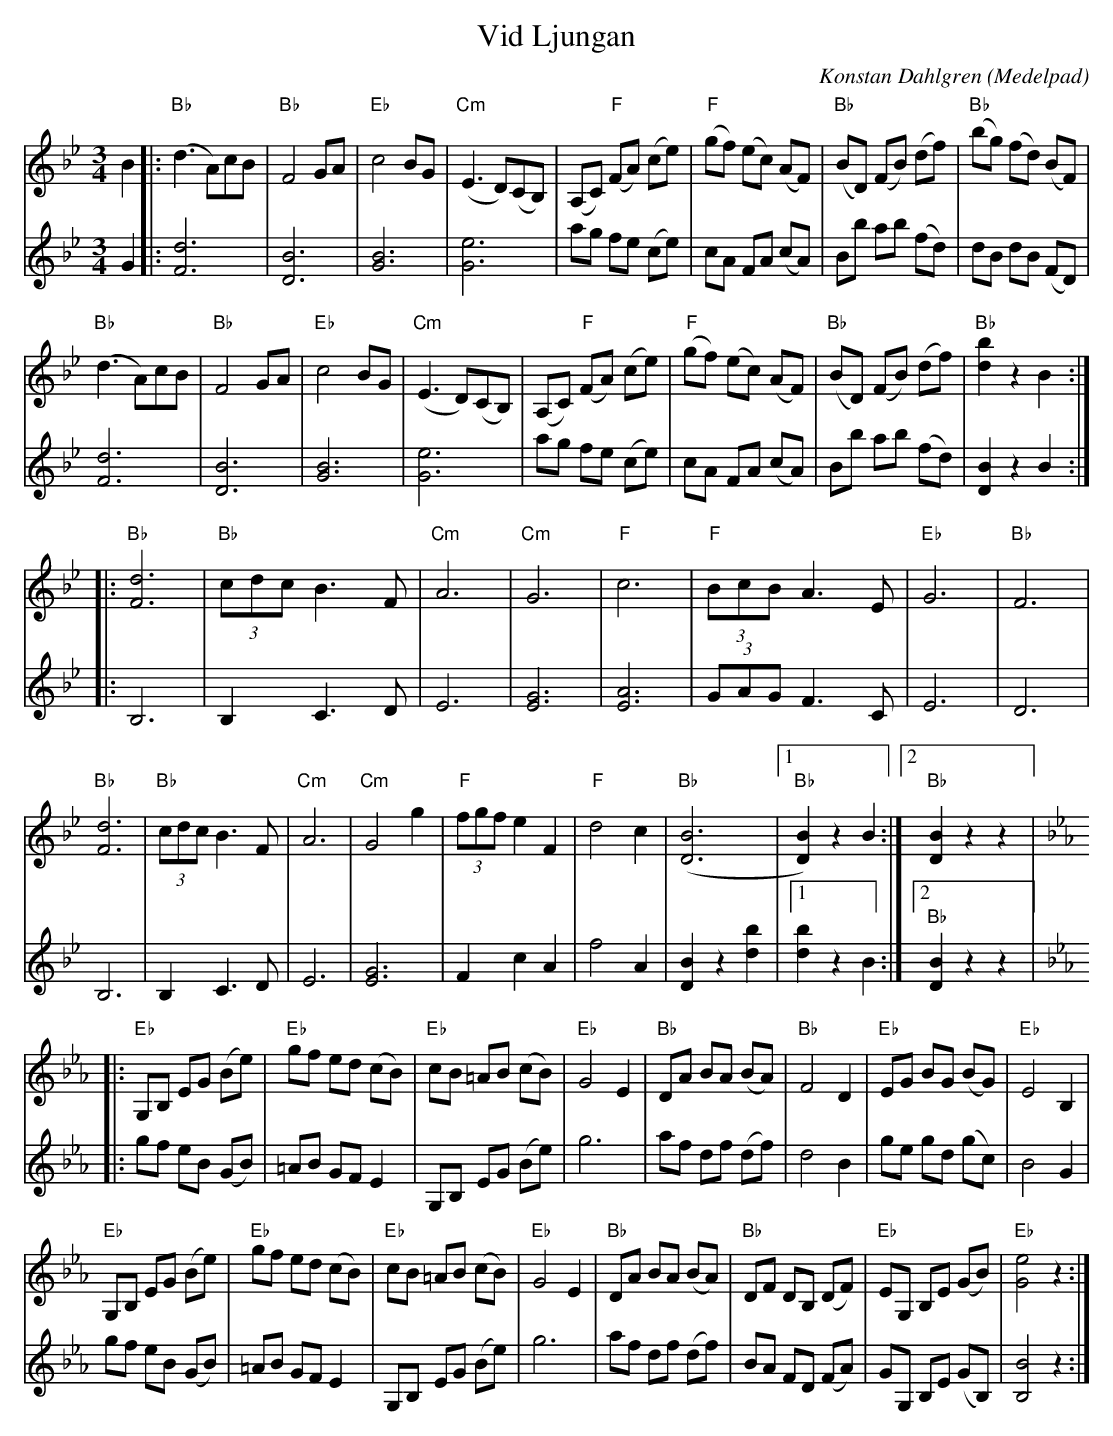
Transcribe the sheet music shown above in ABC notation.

X:1
T:Vid Ljungan
O:Medelpad
C:Konstan Dahlgren
L:1/8
M:3/4
K:Bb
V:1
B2 |:"Bb" (d3 A)cB |"Bb" F4 GA |"Eb" c4 BG |"Cm" (E3 D)(CB,) | (A,C)"F" (FA) (ce) | "F" (gf) (ec) (AF) |"Bb" (BD) (FB) (df) | "Bb" (bg) (fd) (BF) |
"Bb" (d3 A)cB |"Bb" F4 GA | "Eb" c4 BG |"Cm" (E3 D)(CB,) | (A,C)"F" (FA) (ce) |"F" (gf) (ec) (AF) |"Bb" (BD) (FB) (df) | "Bb" [db]2 z2 B2 ::
"Bb" [Fd]6 |"Bb" (3cdc B3 F |"Cm" A6 |"Cm" G6 |"F" c6 |"F" (3BcB A3 E | "Eb" G6 |"Bb" F6 |
"Bb" [Fd]6 |"Bb" (3cdc B3 F |"Cm" A6 |"Cm" G4 g2 | "F" (3fgf e2 F2 | "F" d4 c2 |"Bb" ([DB]6 |1"Bb" [DB]2) z2 B2 :|2"Bb" [DB]2 z2 z2 |:
[K:Eb] "Eb" G,B, EG (Be) | "Eb" gf ed (cB) |"Eb" cB =AB (cB) |"Eb" G4 E2 |"Bb" DA BA (BA) |"Bb" F4 D2 |"Eb" EG BG (BG) | "Eb" E4 B,2 |
"Eb" G,B, EG (Be) |"Eb" gf ed (cB) |"Eb" cB =AB (cB) |"Eb" G4 E2 | "Bb" DA BA (BA) |"Bb" DF DB, (DF) |"Eb" EG, B,E (GB) |"Eb" [Ge]4 z2 :|
V:2
G2 |: [Fd]6 | [DB]6 | [GB]6 | [Ge]6 | ag fe (ce) | cA FA (cA) | Bb ab (fd) | dB dB (FD) | [Fd]6 |
[DB]6 | [GB]6 | [Ge]6 | ag fe (ce) | cA FA (cA) | Bb ab (fd) | [DB]2 z2 B2 :: B,6 | B,2 C3 D |
E6 | [EG]6 | [EA]6 | (3GAG F3 C | E6 | D6 | B,6 | B,2 C3 D | E6 | [EG]6 | F2 c2 A2 | f4 A2 |
[DB]2 z2 [db]2 |1 [db]2 z2 B2 :|2"Bb" [DB]2 z2 z2 |:[K:Eb] gf eB (GB) | =AB GF E2 |
G,B, EG (Be) | g6 | af df (df) | d4 B2 | ge gd (gc) | B4 G2 | gf eB (GB) | =AB GF E2 |
G,B, EG (Be) | g6 | af df (df) | BA FD (FA) | GG, B,E (GB,) | [B,B]4 z2 :|
